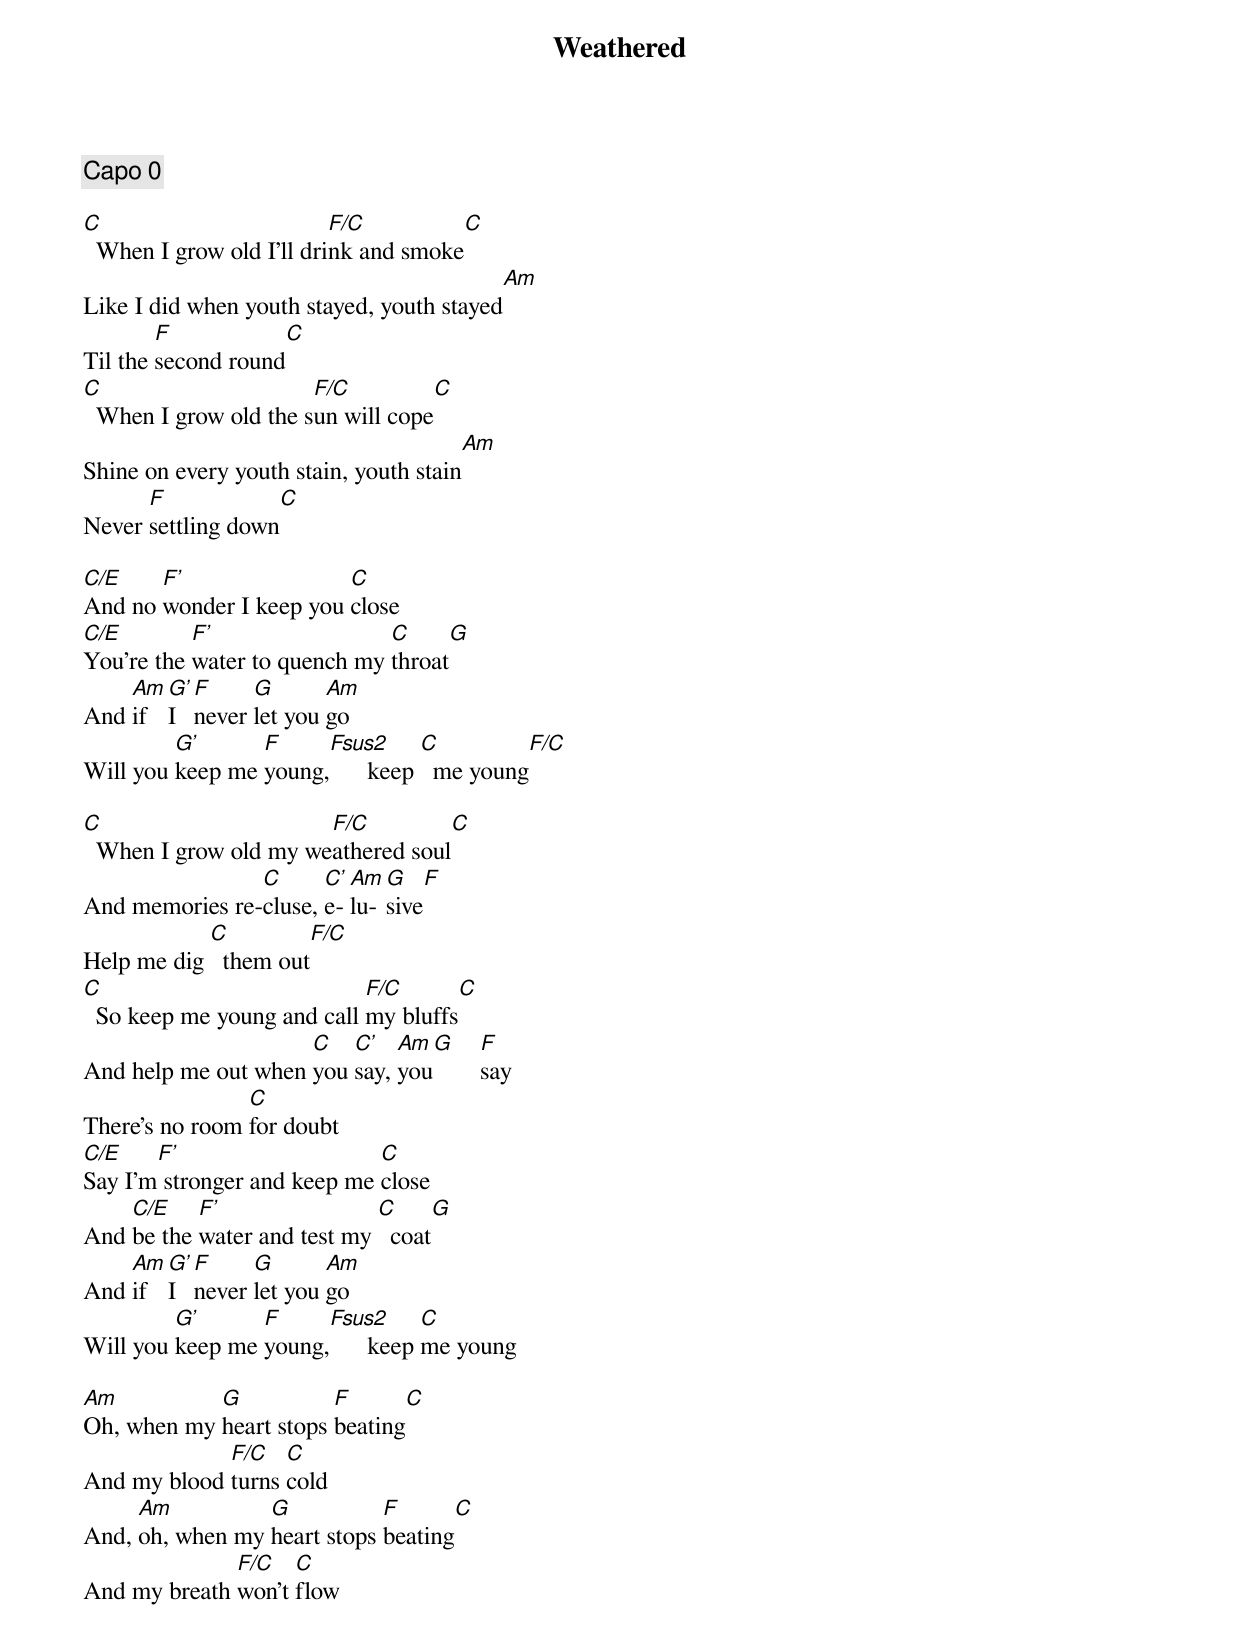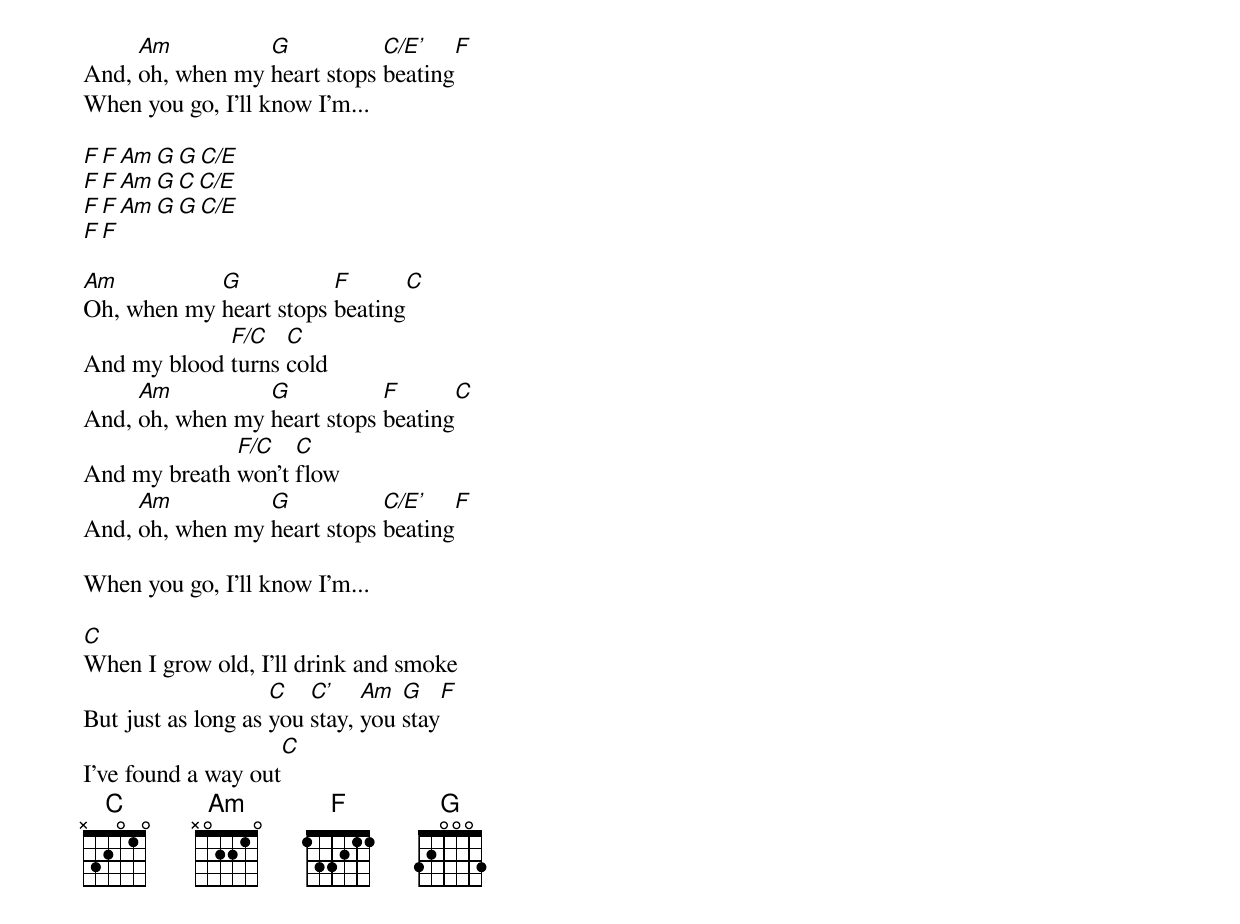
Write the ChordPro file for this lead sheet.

{title:Weathered}
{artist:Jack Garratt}
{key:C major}
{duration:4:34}
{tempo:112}
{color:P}

{comment: Capo 0}

[C]  When I grow old I'll dri[F/C]nk and smoke[C]
Like I did when youth stayed, youth stayed[Am]
Til the [F]second round[C]
[C]  When I grow old the s[F/C]un will cope[C]
Shine on every youth stain, youth stain[Am]
Never [F]settling down[C]

[C/E]And no [F’]wonder I keep you [C]close
[C/E]You're the [F’]water to quench my [C]throat[G]
And [Am]if [G’]I  [F]never [G]let you [Am]go
Will you [G’]keep me [F]young,[Fsus2]      keep [C]  me young[F/C]

[C]  When I grow old my we[F/C]athered soul[C]
And memories re-[C]cluse, [C’]e- [Am]lu-[G]sive[F]
Help me dig [C]  them out[F/C]
[C]  So keep me young and call [F/C]my bluffs[C]
And help me out when [C]you [C’]say, [Am]you[G]    [F]say
There's no room [C]for doubt
[C/E]Say I'm[F’] stronger and keep me [C]close
And [C/E]be the [F’]water and test my [C]  coat[G]
And [Am]if [G’]I  [F]never [G]let you [Am]go
Will you [G’]keep me [F]young,[Fsus2]      keep [C]me young

[Am]Oh, when my [G]heart stops [F]beating[C]
And my blood [F/C]turns [C]cold
And, [Am]oh, when my [G]heart stops [F]beating[C]
And my breath [F/C]won't [C]flow
And, [Am]oh, when my [G]heart stops [C/E’]beating[F]
When you go, I’ll know I’m...

[F][F][Am][G][G][C/E]
[F][F][Am][G][C][C/E]
[F][F][Am][G][G][C/E]
[F][F]

[Am]Oh, when my [G]heart stops [F]beating[C]
And my blood [F/C]turns [C]cold
And, [Am]oh, when my [G]heart stops [F]beating[C]
And my breath [F/C]won't [C]flow
And, [Am]oh, when my [G]heart stops [C/E’]beating[F]

When you go, I’ll know I’m...

[C]When I grow old, I'll drink and smoke
But just as long as [C]you [C’]stay, [Am]you [G]stay[F]
I've found a way out[C]
